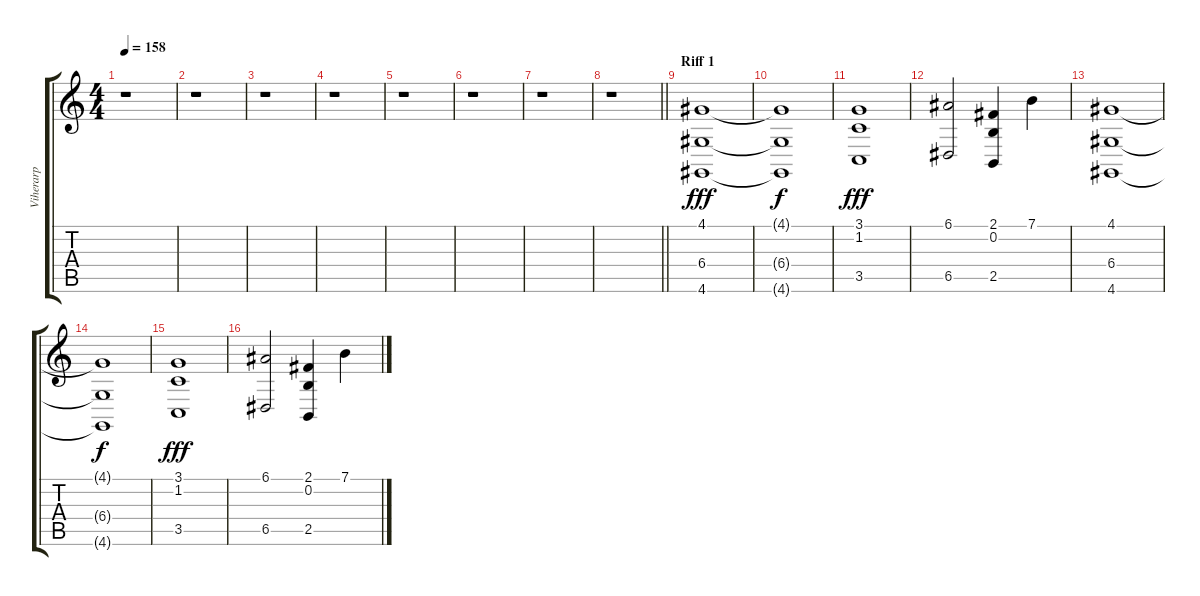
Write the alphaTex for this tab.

\track ("Viherarp" "Viherarp") {instrument pad8sweep}
\staff {score tabs}
\tuning (E4 B3 G3 D3 A2 E2) {hide}
\ts (4 4)
\tempo 158
\clef g2
\ks c
r.1{dy fff} |
r.1 |
r.1 |
r.1 |
r.1 |
r.1 |
r.1 |
\barLineRight lightlight
r.1 |
\section ("" "Riff 1")
(4.1 6.4 4.6).1 |
(4.1{t} 6.4{t} 4.6{t}).1{dy f} |
(3.1 1.2 3.5).1{dy fff} |
(6.1 6.5).2 (2.1 0.2 2.5).4 7.1.4 |
(4.1 6.4 4.6).1 |
(4.1{t} 6.4{t} 4.6{t}).1{dy f} |
(3.1 1.2 3.5).1{dy fff} |
(6.1 6.5).2 (2.1 0.2 2.5).4 7.1.4
